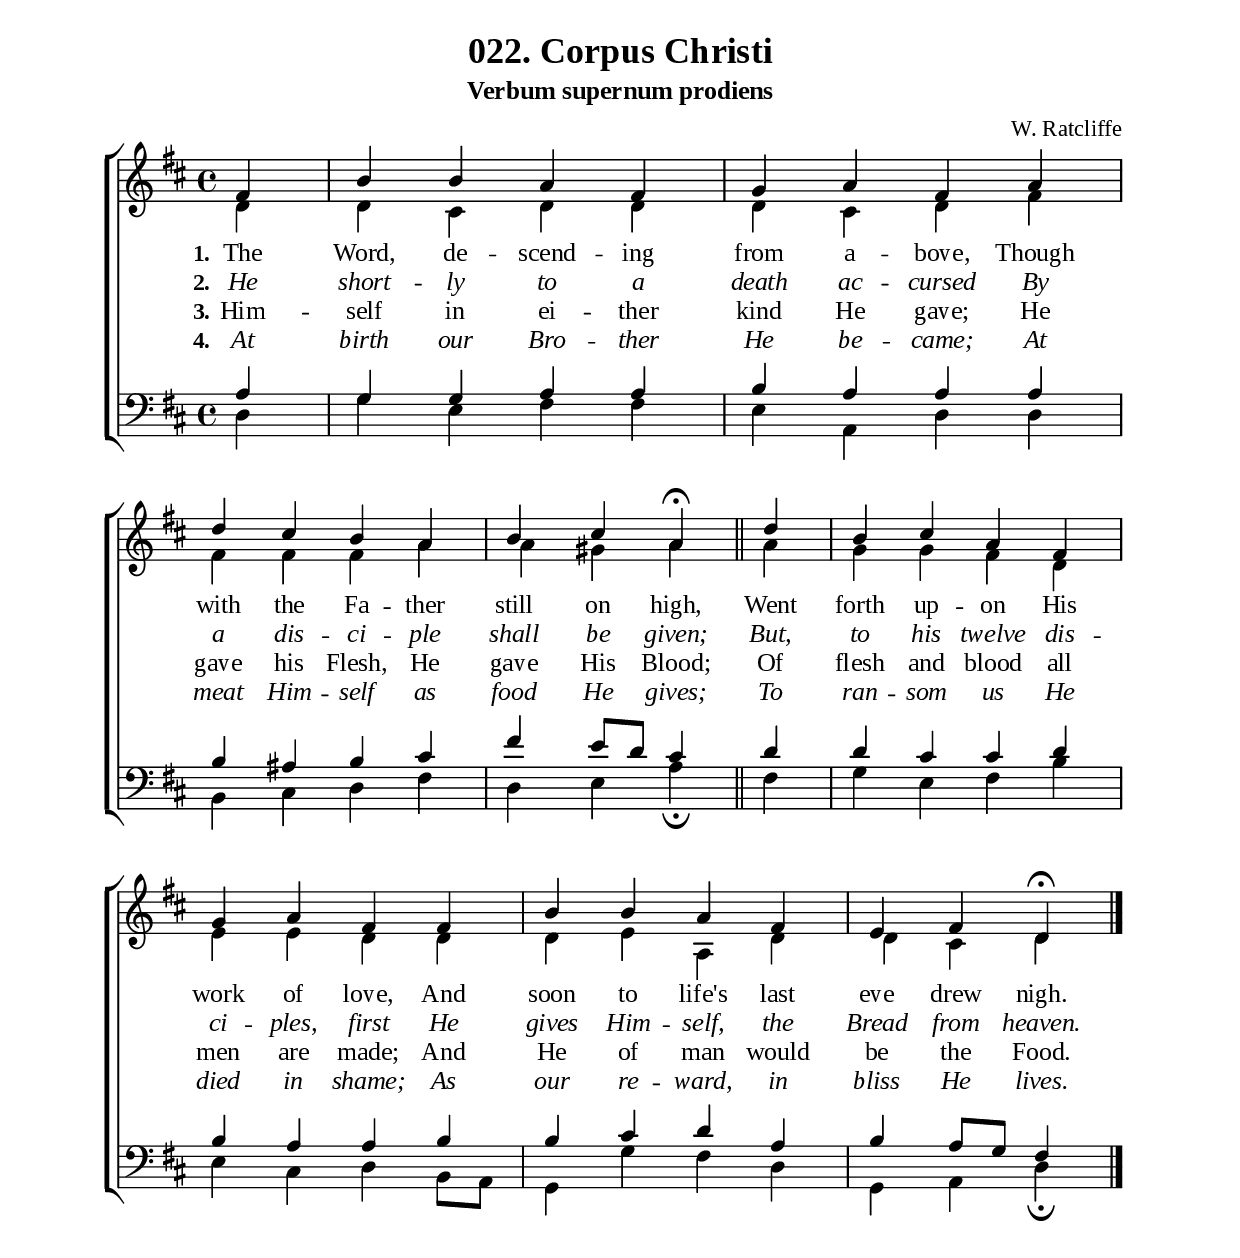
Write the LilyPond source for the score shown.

%%%%%%%%%%%%%%%%%%%%%%%%%%%%%
% CONTENTS OF THIS DOCUMENT
% 1. Common settings
% 2. Soprano verse music
% 3. Alto verse music
% 4. Tenor verse music
% 5. Basso verse music
% 6. Verse lyrics
% 7. Layout
%%%%%%%%%%%%%%%%%%%%%%%%%%%%%

%%%%%%%%%%%%%%%%%%%%%%%%%%%%%
% 1. Common settings
%%%%%%%%%%%%%%%%%%%%%%%%%%%%%
\version "2.18.2"

\header {
  title = "022. Corpus Christi"
  subtitle = "Verbum supernum prodiens"
  %poet = ""
  composer = "W. Ratcliffe"
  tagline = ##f
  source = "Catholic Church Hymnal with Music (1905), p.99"
  %site = ""
}

globalSettings= {
  \key d \major
  \time 4/4
  %\override Score.BarNumber.break-visibility = ##(#t #t #t)
  \override Score.BarNumber.break-visibility = ##(#f #f #f)
}

verseSettings = {
  \phrasingSlurDashed
}

\paper {
  #(set-paper-size "a4")
  top-margin = 15\mm
  bottom-margin = 15\mm
  left-margin = 20\mm
  right-margin = 20\mm
  indent = #0
  #(define fonts
	 (make-pango-font-tree "Liberation Serif"
	 		       "Liberation Serif"
			       "Liberation Serif"
			       (/ 20 20)))
}

printItalic = \with {
  \override LyricText.font-shape = #'italic
}

%%%%%%%%%%%%%%%%%%%%%%%%%%%%%
% 2. Soprano verse music
%%%%%%%%%%%%%%%%%%%%%%%%%%%%%
musicVerseSoprano = \relative c' { 
  \partial 4 fis4 |
b b a fis |
g a fis a \break \bar "|"
d cis b a |
b cis a \fermata \bar "||" d |
b cis a fis \break \bar "|"
g a fis fis |
b b a fis |
e fis d \fermata \bar "|."
}

%%%%%%%%%%%%%%%%%%%%%%%%%%%%%
% 3. Alto verse music
%%%%%%%%%%%%%%%%%%%%%%%%%%%%%
musicVerseAlto = \relative c' {
  \partial 4 d4 |
d cis d d |
d cis d fis |
fis fis fis a |
a gis a a |
g g fis d |
e e d d |
d e a, d |
d cis d
}

%%%%%%%%%%%%%%%%%%%%%%%%%%%%%
% 4. Tenor verse music
%%%%%%%%%%%%%%%%%%%%%%%%%%%%%
musicVerseTenor = \relative c' {
  \partial 4 a4 |
g g a a |
b a a a |
b ais b cis |
fis e8 d cis4 d |
d cis cis d |
b a a b |
b cis d a |
b a8 g fis4
}

%%%%%%%%%%%%%%%%%%%%%%%%%%%%%
% 5. Basso verse music
%%%%%%%%%%%%%%%%%%%%%%%%%%%%%
musicVerseBasso = \relative c {
  \partial 4 d4 |
g e fis fis |
e a, d d |
b cis d fis |
d e a \fermata fis |
g e fis b |
e, cis d b8 a |
g4 g' fis d |
g, a d \fermata 

}

%%%%%%%%%%%%%%%%%%%%%%%%%%%%%
% 6. Verse lyrics
%%%%%%%%%%%%%%%%%%%%%%%%%%%%%
lyricVerseOne = \lyricmode {
  \set stanza = #"1."
  The Word, de -- scend -- ing from a -- bove,
  Though with the Fa -- ther still on high,
  Went forth up -- on His work of love,
  And soon to life's last eve drew nigh.
}

lyricVerseTwo = \lyricmode {
  \set stanza = #"2."
  He short -- ly to a death ac -- cursed
  By a dis -- ci -- ple shall be given;
  But, to his twelve dis -- ci -- ples, first 
  He gives Him -- self, the Bread from heaven.
}

lyricVerseThree = \lyricmode {
  \set stanza = #"3."
  Him -- self in ei -- ther kind He gave;
  He gave his Flesh, He gave His Blood;
  Of flesh and blood all men are made;
  And He of man would be the Food.
}

lyricVerseFour = \lyricmode {
  \set stanza = #"4."
  At birth our Bro -- ther He be -- came;
  At meat Him -- self as food He gives;
  To ran -- som us He died in shame;
  As our re -- ward, in bliss He lives.
}



%%%%%%%%%%%%%%%%%%%%%%%%%%%%%
% 7. Layout
%%%%%%%%%%%%%%%%%%%%%%%%%%%%%
\score {
    \new ChoirStaff <<
      \new Staff <<
        \clef "treble"
        \new Voice = "soprano" {
          \voiceOne \globalSettings \verseSettings \stemUp \slurUp \musicVerseSoprano
        }
        \new Voice = "alto" {
          \voiceTwo \globalSettings \verseSettings \stemDown \slurDown \musicVerseAlto
        }
      >>
      \new Lyrics \lyricsto soprano \lyricVerseOne
      \new Lyrics \printItalic \lyricsto soprano \lyricVerseTwo
      \new Lyrics \lyricsto soprano \lyricVerseThree
      \new Lyrics \printItalic \lyricsto soprano \lyricVerseFour
      %\new Lyrics \lyricsto soprano \lyricVerseFive
      %\new Lyrics \printItalic \lyricsto soprano \lyricVerseSix
      \new Staff <<
        \clef "bass"
        \new Voice = "tenor" {
          \voiceOne \globalSettings \verseSettings \stemUp \slurUp \musicVerseTenor
        }
        \new Voice = "basso" {
          \voiceTwo \globalSettings \verseSettings \stemDown \slurDown \musicVerseBasso
        }
      >>
    >>
}

